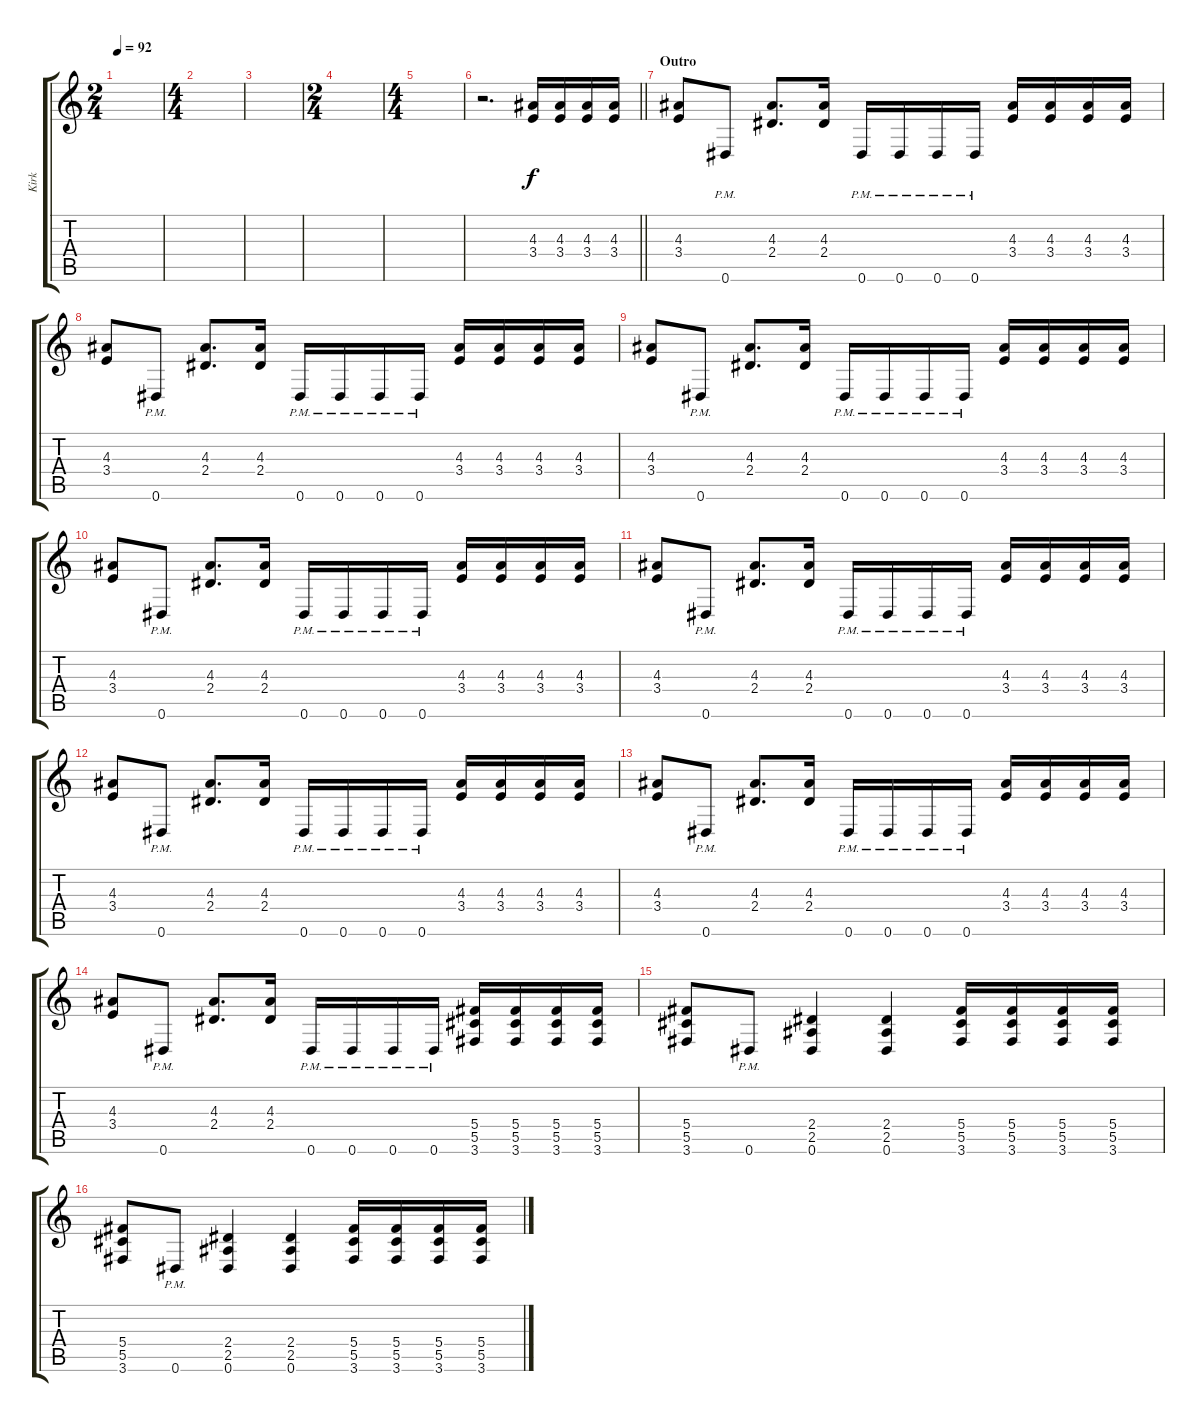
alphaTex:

\track ("Kirk" "Kirk") {instrument distortionguitar}
\staff {score tabs}
\tuning (Eb4 Bb3 Gb3 Db3 Ab2 Eb2) {hide}
\ts (2 4)
\tempo 92
\clef g2
\ks c
|
\ts (4 4)
|
|
\ts (2 4)
|
\ts (4 4)
|
\barLineRight lightlight
r.2{d volume 7} (4.3 3.4).16 (4.3 3.4).16 (4.3 3.4).16 (4.3 3.4).16 |
\section ("" "Outro")
(4.3 3.4).8 0.6{pm}.8 (4.3 2.4).8{d} (4.3 2.4).16 0.6{pm}.16 0.6{pm}.16 0.6{pm}.16 0.6{pm}.16 (4.3 3.4).16 (4.3 3.4).16 (4.3 3.4).16 (4.3 3.4).16 |
(4.3 3.4).8 0.6{pm}.8 (4.3 2.4).8{d} (4.3 2.4).16 0.6{pm}.16 0.6{pm}.16 0.6{pm}.16 0.6{pm}.16 (4.3 3.4).16 (4.3 3.4).16 (4.3 3.4).16 (4.3 3.4).16 |
(4.3 3.4).8 0.6{pm}.8 (4.3 2.4).8{d} (4.3 2.4).16 0.6{pm}.16 0.6{pm}.16 0.6{pm}.16 0.6{pm}.16 (4.3 3.4).16 (4.3 3.4).16 (4.3 3.4).16 (4.3 3.4).16 |
(4.3 3.4).8 0.6{pm}.8 (4.3 2.4).8{d} (4.3 2.4).16 0.6{pm}.16 0.6{pm}.16 0.6{pm}.16 0.6{pm}.16 (4.3 3.4).16 (4.3 3.4).16 (4.3 3.4).16 (4.3 3.4).16 |
(4.3 3.4).8 0.6{pm}.8 (4.3 2.4).8{d} (4.3 2.4).16 0.6{pm}.16 0.6{pm}.16 0.6{pm}.16 0.6{pm}.16 (4.3 3.4).16 (4.3 3.4).16 (4.3 3.4).16 (4.3 3.4).16 |
(4.3 3.4).8 0.6{pm}.8 (4.3 2.4).8{d} (4.3 2.4).16 0.6{pm}.16 0.6{pm}.16 0.6{pm}.16 0.6{pm}.16 (4.3 3.4).16 (4.3 3.4).16 (4.3 3.4).16 (4.3 3.4).16 |
(4.3 3.4).8 0.6{pm}.8 (4.3 2.4).8{d} (4.3 2.4).16 0.6{pm}.16 0.6{pm}.16 0.6{pm}.16 0.6{pm}.16 (4.3 3.4).16 (4.3 3.4).16 (4.3 3.4).16 (4.3 3.4).16 |
(4.3 3.4).8 0.6{pm}.8 (4.3 2.4).8{d} (4.3 2.4).16 0.6{pm}.16 0.6{pm}.16 0.6{pm}.16 0.6{pm}.16 (5.4 5.5 3.6).16 (5.4 5.5 3.6).16 (5.4 5.5 3.6).16 (5.4 5.5 3.6).16 |
(5.4 5.5 3.6).8 0.6{pm}.8 (2.4 2.5 0.6).4 (2.4 2.5 0.6).4 (5.4 5.5 3.6).16 (5.4 5.5 3.6).16 (5.4 5.5 3.6).16 (5.4 5.5 3.6).16 |
(5.4 5.5 3.6).8 0.6{pm}.8 (2.4 2.5 0.6).4 (2.4 2.5 0.6).4 (5.4 5.5 3.6).16 (5.4 5.5 3.6).16 (5.4 5.5 3.6).16 (5.4 5.5 3.6).16
